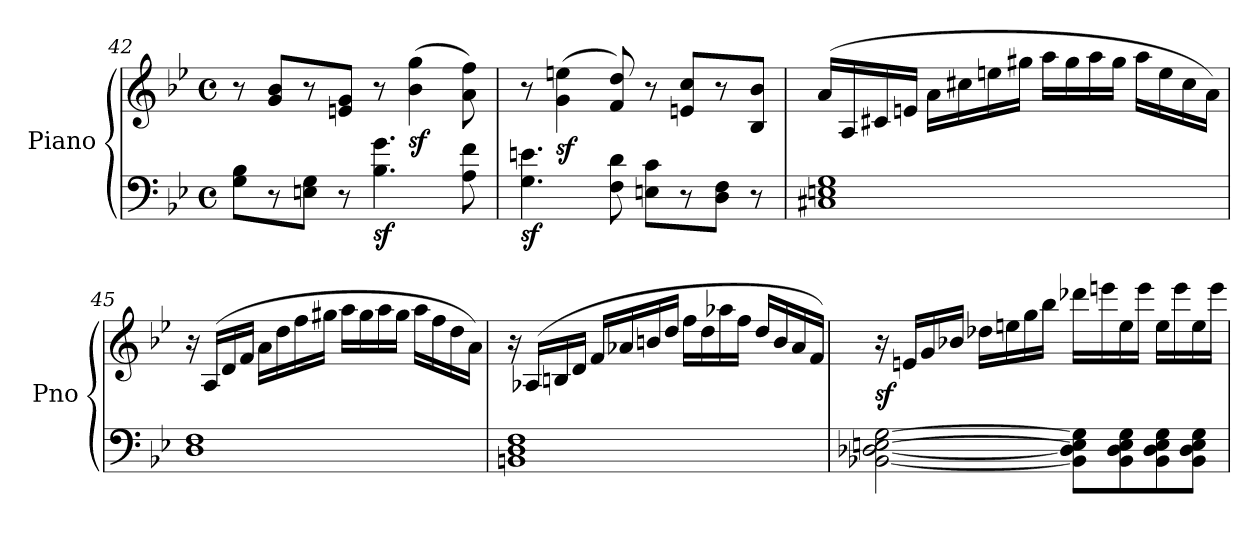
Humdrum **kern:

**kern	**kern	**dynam
*part1	*part1	*part1
*staff2	*staff1	*staff1/2
*I"Piano	*	*
*I'Pno	*	*
*clefF4	*clefG2	*
*k[b-e-]	*k[b-e-]	*
*B-:	*B-:	*
*M4/4	*M4/4	*
*met(c)	*met(c)	*
=42	=42	=42
*^	*^	*
8ryy	8G\ 8B-\L	8r	8ryy	.
8r	8ryy	8ryy	8g/ 8b-/L	.
8ryy	8En\ 8G\J	8r	8ryy	.
8r	2ryy	8ryy	8en/ 8g/J	.
!	!	!	!	!LO:DY:b=2
4.B-\ 4.g\	.	8r	2ryy	sf
!	!	!	!	!LO:DY:b
.	.	(>4b-\ 4gg\	.	sf
8A\ 8f\	8ryy	8a\ 8ff\)	.	.
=43	=43	=43	=43	=43
!	!	!	!	!LO:DY:b=2
4.G\ 4.en\	2ryy	8r	8ryy	sf
!	!	!	!	!LO:DY:b
*	*	*v	*v	*
.	.	(>4g\ 4een\	sf
8F\ 8d\	.	8f/ 8dd/)	.
8ryy	8En\ 8c\L	8r	.
*	*	*^	*
8r	8ryy	8ryy	8en/ 8cc/L	.
8ryy	8D\ 8F\J	8r	8ryy	.
8r	8ryy	8ryy	8B-/ 8b-/J	.
=44	=44	=44	=44	=44
!	!	!LO:TX:b:t=cresc.	!	!
*v	*v	*	*	*
*	*v	*v	*
1C#X 1En 1G	(>16a/LL	.
.	16A/	.
.	16c#X/	.
.	16en/JJ	.
.	16a\LL	.
.	16cc#X\	.
.	16een\	.
.	16gg#X\JJ	.
.	16aa\LL	.
.	16gg#\	.
.	16aa\	.
.	16gg#\JJ	.
.	16aa\LL	.
.	16ee\	.
.	16cc#\	.
.	16a\JJ)	.
=45	=45	=45
1D 1F	16r	.
.	(>16A/LL	.
.	16d/	.
.	16f/JJ	.
.	16a\LL	.
.	16dd\	.
.	16ff\	.
.	16gg#X\JJ	.
.	16aa\LL	.
.	16gg#\	.
.	16aa\	.
.	16gg#\JJ	.
.	16aa\LL	.
.	16ff\	.
.	16dd\	.
.	16a\JJ)	.
=46	=46	=46
1BBn 1D 1F	16r	.
.	(>16A-X/LL	.
.	16Bn/	.
.	16d/JJ	.
.	16f/LL	.
.	16a-X/	.
.	16bn/	.
.	16dd/JJ	.
.	16ff\LL	.
.	16dd\	.
.	16aa-X\	.
.	16ff\JJ	.
.	16dd/LL	.
.	16b/	.
.	16a-/	.
.	16f/JJ)	.
=47	=47	=47
!	!	!LO:DY:b
[2BB-X\ [2D-X\ [2En\ [2G\	16r	sf
.	16en/LL	.
.	16g/	.
.	16b-X/JJ	.
.	16dd-X\LL	.
.	16een\	.
.	16gg\	.
.	16bb-\JJ	.
8BB-\] 8D-\] 8E\] 8G\]L	16ddd-X\LL	.
.	16eeen\	.
8BB-\ 8D-\ 8E\ 8G\	16ee\	.
.	16eee\JJ	.
8BB-\ 8D-\ 8E\ 8G\	16ee\LL	.
.	16eee\	.
8BB-\ 8D-\ 8E\ 8G\J	16ee\	.
.	16eee\JJ	.
=	=	=
*-	*-	*-
